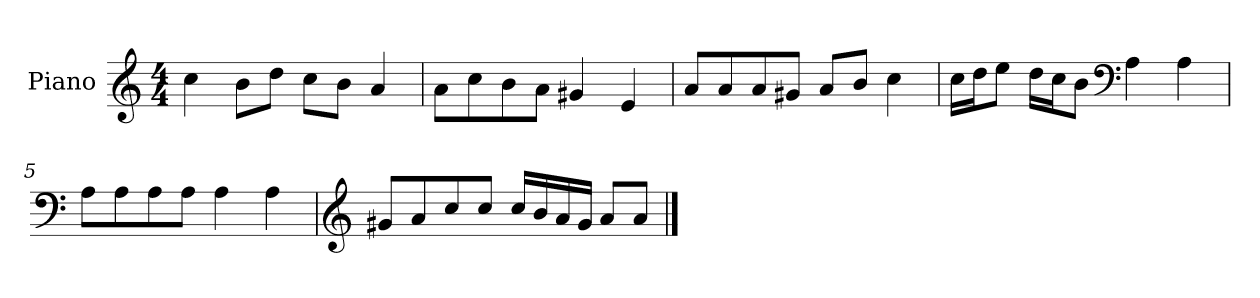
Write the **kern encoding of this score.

**kern
*part1
*staff1
*I"Piano
*I'P-no
*clefG2
*k[]
*M4/4
*MM90
=1
4cc\
8b\L
8dd\J
8cc\L
8b\J
4a/
=2
8a\L
8cc\
8b\
8a\J
4g#X/
4e/
=3
8a/L
8a/
8a/
8g#X/J
8a/L
8b/J
4cc\
=4
16cc\LL
16dd\J
8ee\J
16dd\LL
16cc\J
8b\J
*clefF4
4A\
4A\
=5
8A\L
8A\
8A\
8A\J
4A\
4A\
!!LO:LB:g=z
=6
*clefG2
8g#X/L
8a/
8cc/
8cc/J
16cc/LL
16b/
16a/
16g#/JJ
8a/L
8a/J
==
*-
